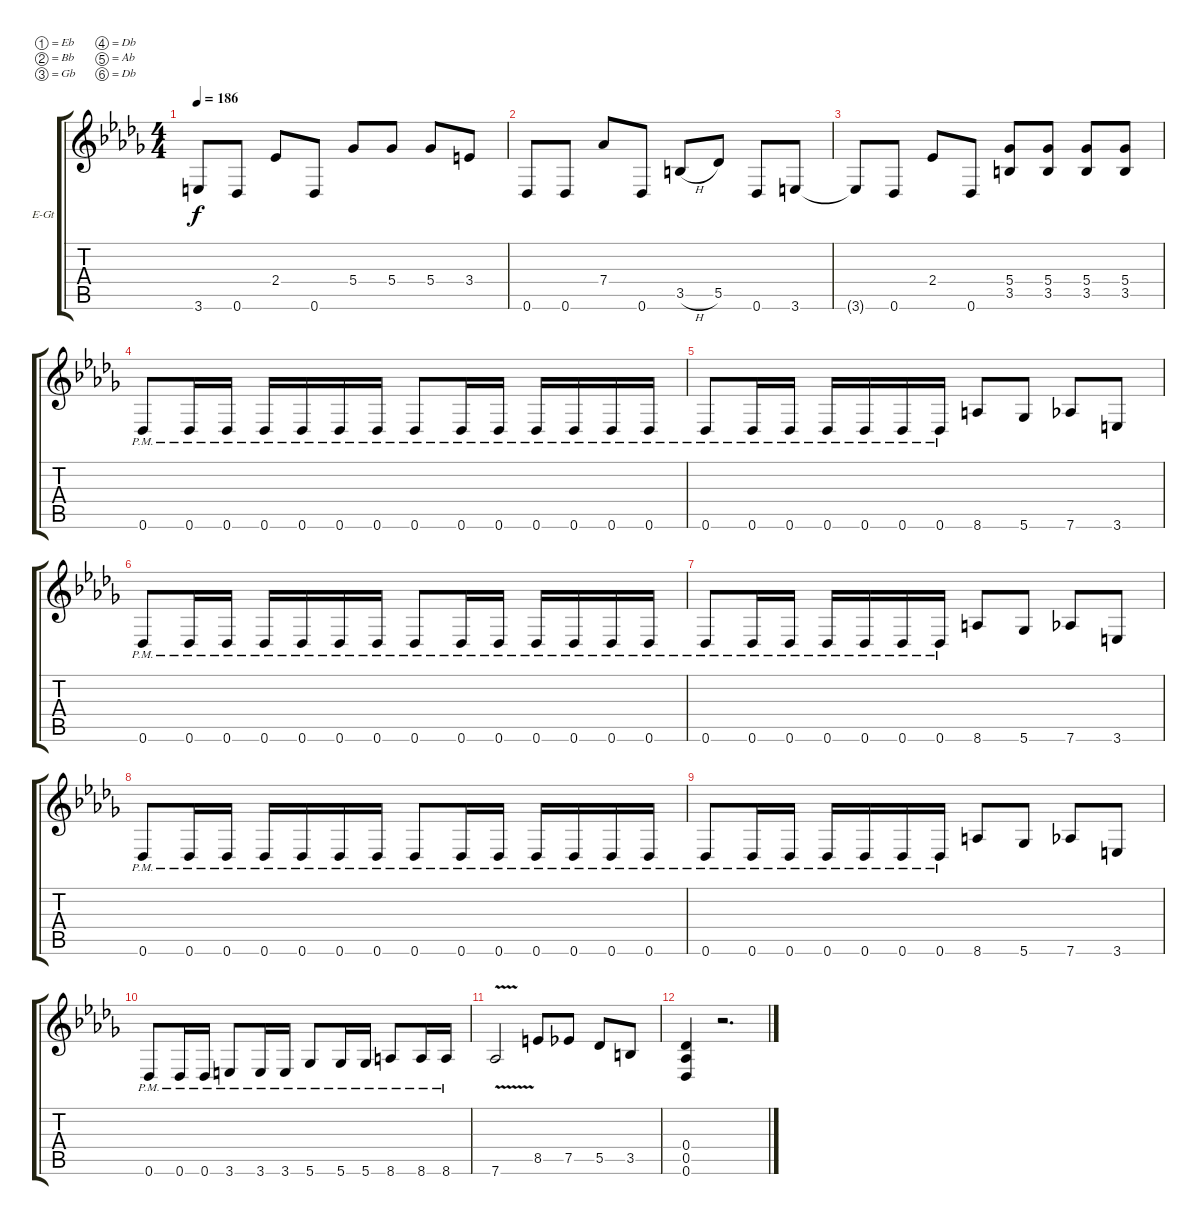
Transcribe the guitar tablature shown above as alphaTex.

\bracketExtendMode groupsimilarinstruments
\firstSystemTrackNameOrientation horizontal
\otherSystemsTrackNameOrientation horizontal
\track ("Lead" "E-Gt") {instrument distortionguitar}
\staff {score tabs}
\tuning (Eb4 Bb3 Gb3 Db3 Ab2 Db2)
\ts (4 4)
\tempo 186
\clef g2
\ks db
3.6{t}.8{dy f} 0.6.8 2.4.8 0.6.8 5.4.8 5.4.8 5.4.8 3.4.8 |
0.6.8 0.6.8 7.4.8 0.6.8 3.5{h}.8 5.5.8 0.6.8 3.6.8 |
3.6{t}.8 0.6.8 2.4.8 0.6.8 (5.4 3.5).8 (5.4 3.5).8 (5.4 3.5).8 (5.4 3.5).8 |
0.6{pm}.8 0.6{pm}.16 0.6{pm}.16 0.6{pm}.16 0.6{pm}.16 0.6{pm}.16 0.6{pm}.16 0.6{pm}.8 0.6{pm}.16 0.6{pm}.16 0.6{pm}.16 0.6{pm}.16 0.6{pm}.16 0.6{pm}.16 |
0.6{pm}.8 0.6{pm}.16 0.6{pm}.16 0.6{pm}.16 0.6{pm}.16 0.6{pm}.16 0.6{pm}.16 8.6.8 5.6.8 7.6.8 3.6.8 |
0.6{pm}.8 0.6{pm}.16 0.6{pm}.16 0.6{pm}.16 0.6{pm}.16 0.6{pm}.16 0.6{pm}.16 0.6{pm}.8 0.6{pm}.16 0.6{pm}.16 0.6{pm}.16 0.6{pm}.16 0.6{pm}.16 0.6{pm}.16 |
0.6{pm}.8 0.6{pm}.16 0.6{pm}.16 0.6{pm}.16 0.6{pm}.16 0.6{pm}.16 0.6{pm}.16 8.6.8 5.6.8 7.6.8 3.6.8 |
0.6{pm}.8 0.6{pm}.16 0.6{pm}.16 0.6{pm}.16 0.6{pm}.16 0.6{pm}.16 0.6{pm}.16 0.6{pm}.8 0.6{pm}.16 0.6{pm}.16 0.6{pm}.16 0.6{pm}.16 0.6{pm}.16 0.6{pm}.16 |
0.6{pm}.8 0.6{pm}.16 0.6{pm}.16 0.6{pm}.16 0.6{pm}.16 0.6{pm}.16 0.6{pm}.16 8.6.8 5.6.8 7.6.8 3.6.8 |
0.6{pm}.8 0.6{pm}.16 0.6{pm}.16 3.6{pm}.8 3.6{pm}.16 3.6{pm}.16 5.6{pm}.8 5.6{pm}.16 5.6{pm}.16 8.6{pm}.8 8.6{pm}.16 8.6{pm}.16 |
7.6{v}.2 8.5.8 7.5.8 5.5.8 3.5.8 |
(0.4 0.5 0.6).4 r.2{d}
